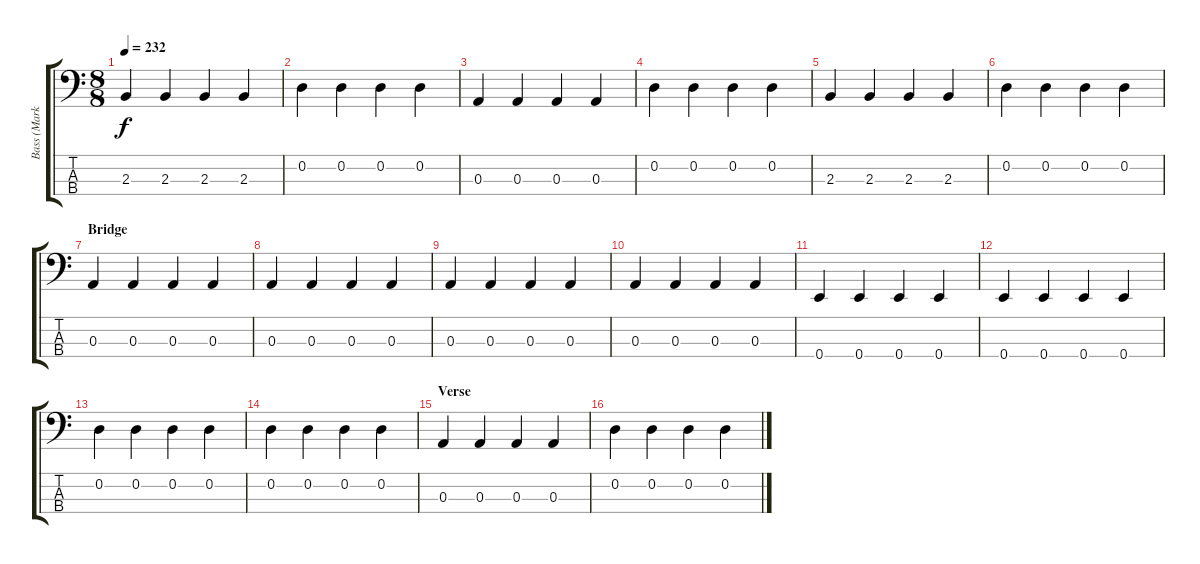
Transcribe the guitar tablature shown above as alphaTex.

\track ("Bass (Mark)" "Bass (Mark") {instrument electricbassfinger}
\staff {score tabs}
\tuning (G2 D2 A1 E1) {hide}
\ts (8 8)
\tempo 232
\clef f4
\ks c
2.3.4{dy f} 2.3.4 2.3.4 2.3.4 |
0.2.4 0.2.4 0.2.4 0.2.4 |
0.3.4 0.3.4 0.3.4 0.3.4 |
0.2.4 0.2.4 0.2.4 0.2.4 |
2.3.4 2.3.4 2.3.4 2.3.4 |
0.2.4 0.2.4 0.2.4 0.2.4 |
\section ("" "Bridge")
0.3.4 0.3.4 0.3.4 0.3.4 |
0.3.4 0.3.4 0.3.4 0.3.4 |
0.3.4 0.3.4 0.3.4 0.3.4 |
0.3.4 0.3.4 0.3.4 0.3.4 |
0.4.4 0.4.4 0.4.4 0.4.4 |
0.4.4 0.4.4 0.4.4 0.4.4 |
0.2.4 0.2.4 0.2.4 0.2.4 |
0.2.4 0.2.4 0.2.4 0.2.4 |
\section ("" "Verse")
0.3.4 0.3.4 0.3.4 0.3.4 |
0.2.4 0.2.4 0.2.4 0.2.4
